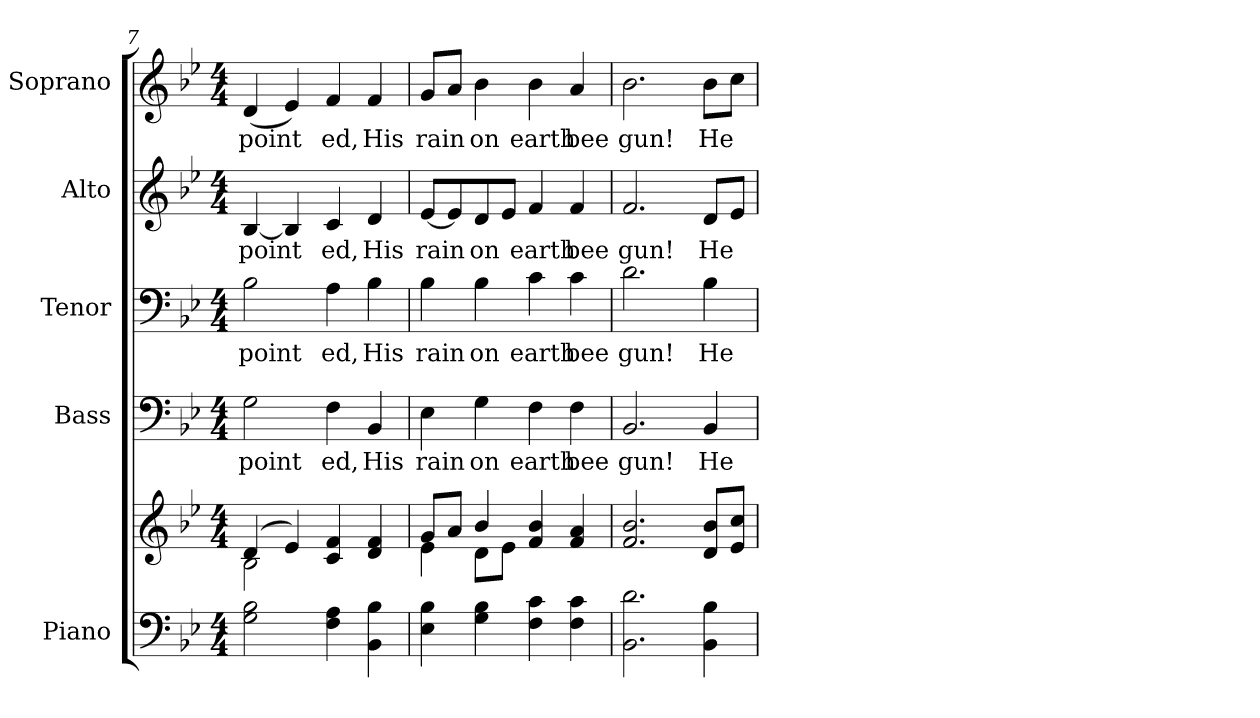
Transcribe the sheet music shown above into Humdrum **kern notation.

**kern	**kern	**kern	**text	**kern	**text	**kern	**text	**kern	**text
*part5	*part5	*part4	*part4	*part3	*part3	*part2	*part2	*part1	*part1
*staff6	*staff5	*staff4	*staff4	*staff3	*staff3	*staff2	*staff2	*staff1	*staff1
*I"Piano	*	*I"Bass	*	*I"Tenor	*	*I"Alto	*	*I"Soprano	*
*I'Pno.	*	*I'B.	*	*I'T.	*	*I'A.	*	*I'S.	*
*clefF4	*clefG2	*clefF4	*	*clefF4	*	*clefG2	*	*clefG2	*
*k[b-e-]	*k[b-e-]	*k[b-e-]	*	*k[b-e-]	*	*k[b-e-]	*	*k[b-e-]	*
*B-:	*B-:	*B-:	*	*B-:	*	*B-:	*	*B-:	*
*M4/4	*M4/4	*M4/4	*	*M4/4	*	*M4/4	*	*M4/4	*
=7	=7	=7	=7	=7	=7	=7	=7	=7	=7
*	*^	*	*	*	*	*	*	*	*
!	!	!	!	!LO:LY:b:color=#000000	!	!	!	!	!	!
!	!	!	!	!	!	!LO:LY:b:color=#000000	!	!	!	!
!	!	!	!	!	!	!	!	!LO:LY:b:color=#000000	!	!
!	!	!	!	!	!	!	!	!	!	!LO:LY:b:color=#000000
2Gi\ 2B-i	(4di/	2B-i\	2Gi\	point	2B-i\	point	[<4B-i/	point	(4di/	point
.	4e-i/)	.	.	.	.	.	4B-i/]	.	4e-i/)	.
!	!	!	!	!LO:LY:b:color=#000000	!	!	!	!	!	!
!	!	!	!	!	!	!LO:LY:b:color=#000000	!	!	!	!
!	!	!	!	!	!	!	!	!LO:LY:b:color=#000000	!	!
!	!	!	!	!	!	!	!	!	!	!LO:LY:b:color=#000000
4Fi\ 4Ai	4ci/ 4fi	2ryy	4Fi\	ed,	4Ai\	ed,	4ci/	ed,	4fi/	ed,
!	!	!	!	!LO:LY:b:color=#000000	!	!	!	!	!	!
!	!	!	!	!	!	!LO:LY:b:color=#000000	!	!	!	!
!	!	!	!	!	!	!	!	!LO:LY:b:color=#000000	!	!
!	!	!	!	!	!	!	!	!	!	!LO:LY:b:color=#000000
4BB-i\ 4B-i	4di/ 4fi	.	4BB-i/	His	4B-i\	His	4di/	His	4fi/	His
!!LO:PB:g=z
=8	=8	=8	=8	=8	=8	=8	=8	=8	=8	=8
!	!	!	!	!LO:LY:b:color=#000000	!	!	!	!	!	!
!	!	!	!	!	!	!LO:LY:b:color=#000000	!	!	!	!
!	!	!	!	!	!	!	!	!LO:LY:b:color=#000000	!	!
!	!	!	!	!	!	!	!	!	!	!LO:LY:b:color=#000000
4E-i\ 4B-i	8gi/L	4e-i\	4E-i\	rain	4B-i\	rain	[<8e-i/L	rain	8gi/L	rain
.	8ai/J	.	.	.	.	.	8e-i/]	.	8ai/J	.
!	!	!	!	!LO:LY:b:color=#000000	!	!	!	!	!	!
!	!	!	!	!	!	!LO:LY:b:color=#000000	!	!	!	!
!	!	!	!	!	!	!	!	!LO:LY:b:color=#000000	!	!
!	!	!	!	!	!	!	!	!	!	!LO:LY:b:color=#000000
4Gi\ 4B-i	4b-i/	8di\L	4Gi\	on	4B-i\	on	8di/	on	4b-i\	on
.	.	8e-i\J	.	.	.	.	8e-i/J	.	.	.
!	!	!	!	!LO:LY:b:color=#000000	!	!	!	!	!	!
!	!	!	!	!	!	!LO:LY:b:color=#000000	!	!	!	!
!	!	!	!	!	!	!	!	!LO:LY:b:color=#000000	!	!
!	!	!	!	!	!	!	!	!	!	!LO:LY:b:color=#000000
4Fi\ 4ci	4fi/ 4b-i	2ryy	4Fi\	earth	4ci\	earth	4fi/	earth	4b-i\	earth
!	!	!	!	!LO:LY:b:color=#000000	!	!	!	!	!	!
!	!	!	!	!	!	!LO:LY:b:color=#000000	!	!	!	!
!	!	!	!	!	!	!	!	!LO:LY:b:color=#000000	!	!
!	!	!	!	!	!	!	!	!	!	!LO:LY:b:color=#000000
4Fi\ 4ci	4fi/ 4ai	.	4Fi\	bee	4ci\	bee	4fi/	bee	4ai/	bee
*	*v	*v	*	*	*	*	*	*	*	*
=9	=9	=9	=9	=9	=9	=9	=9	=9	=9
!	!	!	!LO:LY:b:color=#000000	!	!	!	!	!	!
!	!	!	!	!	!LO:LY:b:color=#000000	!	!	!	!
!	!	!	!	!	!	!	!LO:LY:b:color=#000000	!	!
!	!	!	!	!	!	!	!	!	!LO:LY:b:color=#000000
2.BB-i\ 2.di	2.fi/ 2.b-i	2.BB-i/	gun!	2.di\	gun!	2.fi/	gun!	2.b-i\	gun!
!	!	!	!LO:LY:b:color=#000000	!	!	!	!	!	!
!	!	!	!	!	!LO:LY:b:color=#000000	!	!	!	!
!	!	!	!	!	!	!	!LO:LY:b:color=#000000	!	!
!	!	!	!	!	!	!	!	!	!LO:LY:b:color=#000000
4BB-i\ 4B-i	8di/ 8b-iL	4BB-i/	He	4B-i\	He	8di/L	He	8b-i\L	He
.	8e-i/ 8cciJ	.	.	.	.	8e-i/J	.	8cci\J	.
=	=	=	=	=	=	=	=	=	=
*-	*-	*-	*-	*-	*-	*-	*-	*-	*-
